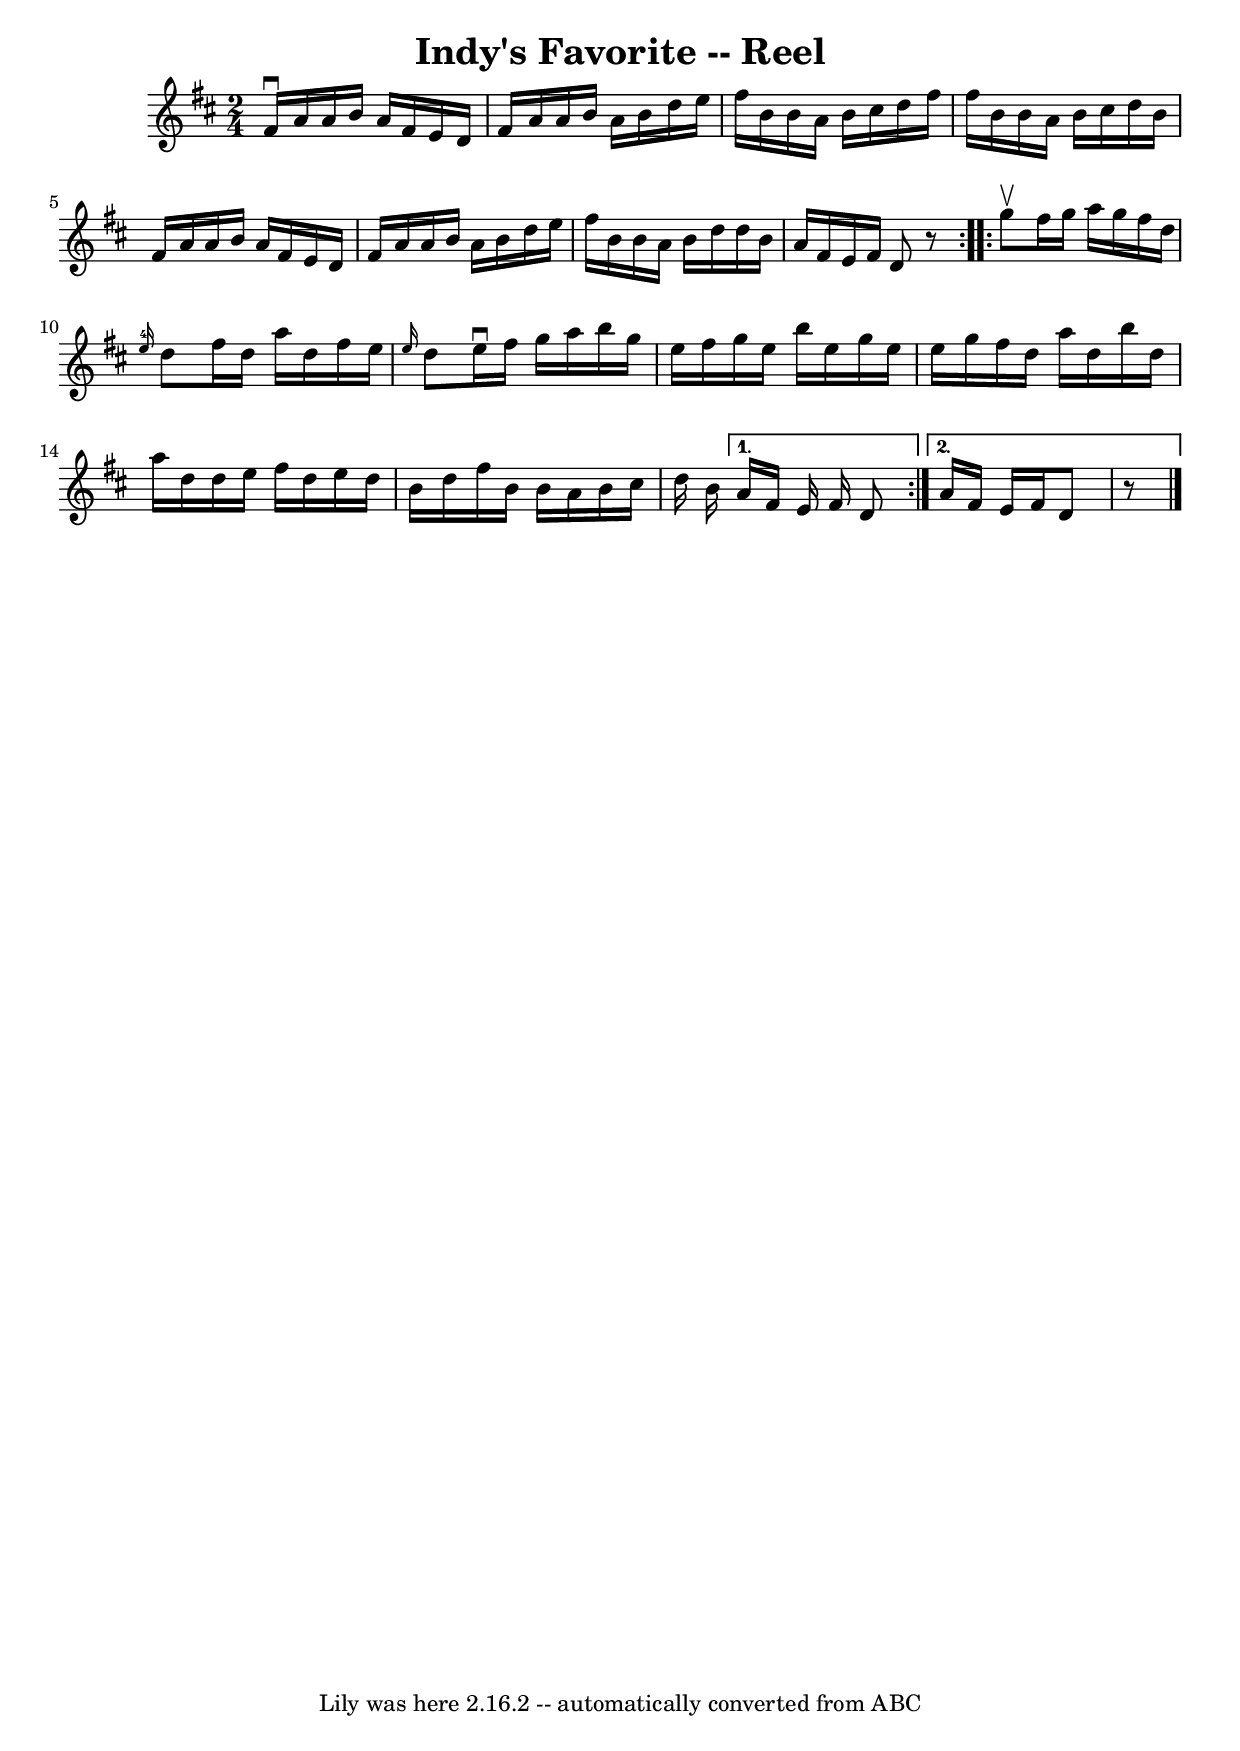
\version "2.16.2"
\include "Mammoth.ily"
\header {
	%% book = "Ryan's Mammoth Collection"
	crossRefNumber = "1"
	footnotes = "\\\\AKA The Maid Behind the Bar\\\\326"
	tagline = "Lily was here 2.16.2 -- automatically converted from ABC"
	title = "Indy's Favorite -- Reel"
}
voicedefault =  {


\repeat volta 2 {
\time 2/4 
\key d \major fis'16^\downbow a'16 a'16 b'16 a'16    
fis'16 e'16 d'16    |
 fis'16 a'16 a'16 b'16 a'16    
b'16 d''16 e''16    |
 fis''16 b'16 b'16 a'16 b'16    
cis''16 d''16 fis''16    |
 fis''16 b'16 b'16 a'16    
b'16 cis''16 d''16 b'16    |
 fis'16 a'16 a'16 b'16 
 a'16 fis'16 e'16 d'16    |
 fis'16 a'16 a'16 b'16  
 a'16 b'16 d''16 e''16    |
 fis''16 b'16 b'16 a'16  
 b'16 d''16 d''16 b'16    |
 a'16 fis'16 e'16 fis'16 
 d'8    r8   }     \repeat volta 2 { g''8^\upbow |
 fis''16    
g''16 a''16 g''16 fis''16 d''16  \grace { e''16-4 } d''8    
|
 fis''16 d''16 a''16 d''16 fis''16 e''16  \grace {    
e''16  } d''8    |
 e''16^\downbow fis''16 g''16 a''16    
b''16 g''16 e''16 fis''16    |
 g''16 e''16 b''16    
e''16 g''16 e''16 e''16 g''16    |
 fis''16 d''16    
a''16 d''16 b''16 d''16 a''16 d''16    |
 d''16 e''16 
 fis''16 d''16 e''16 d''16 b'16 d''16    |
 fis''16    
b'16 b'16 a'16 b'16 cis''16 d''16 b'16    } \alternative{{   
a'16 fis'16 e'16 fis'16 d'8    } { a'16 fis'16 e'16    
fis'16 d'8    r8   \bar "|."   }}
}

\score{
    <<

	\context Staff="default"
	{
	    \voicedefault 
	}

    >>
	\layout {
	}
	\midi {}
}
